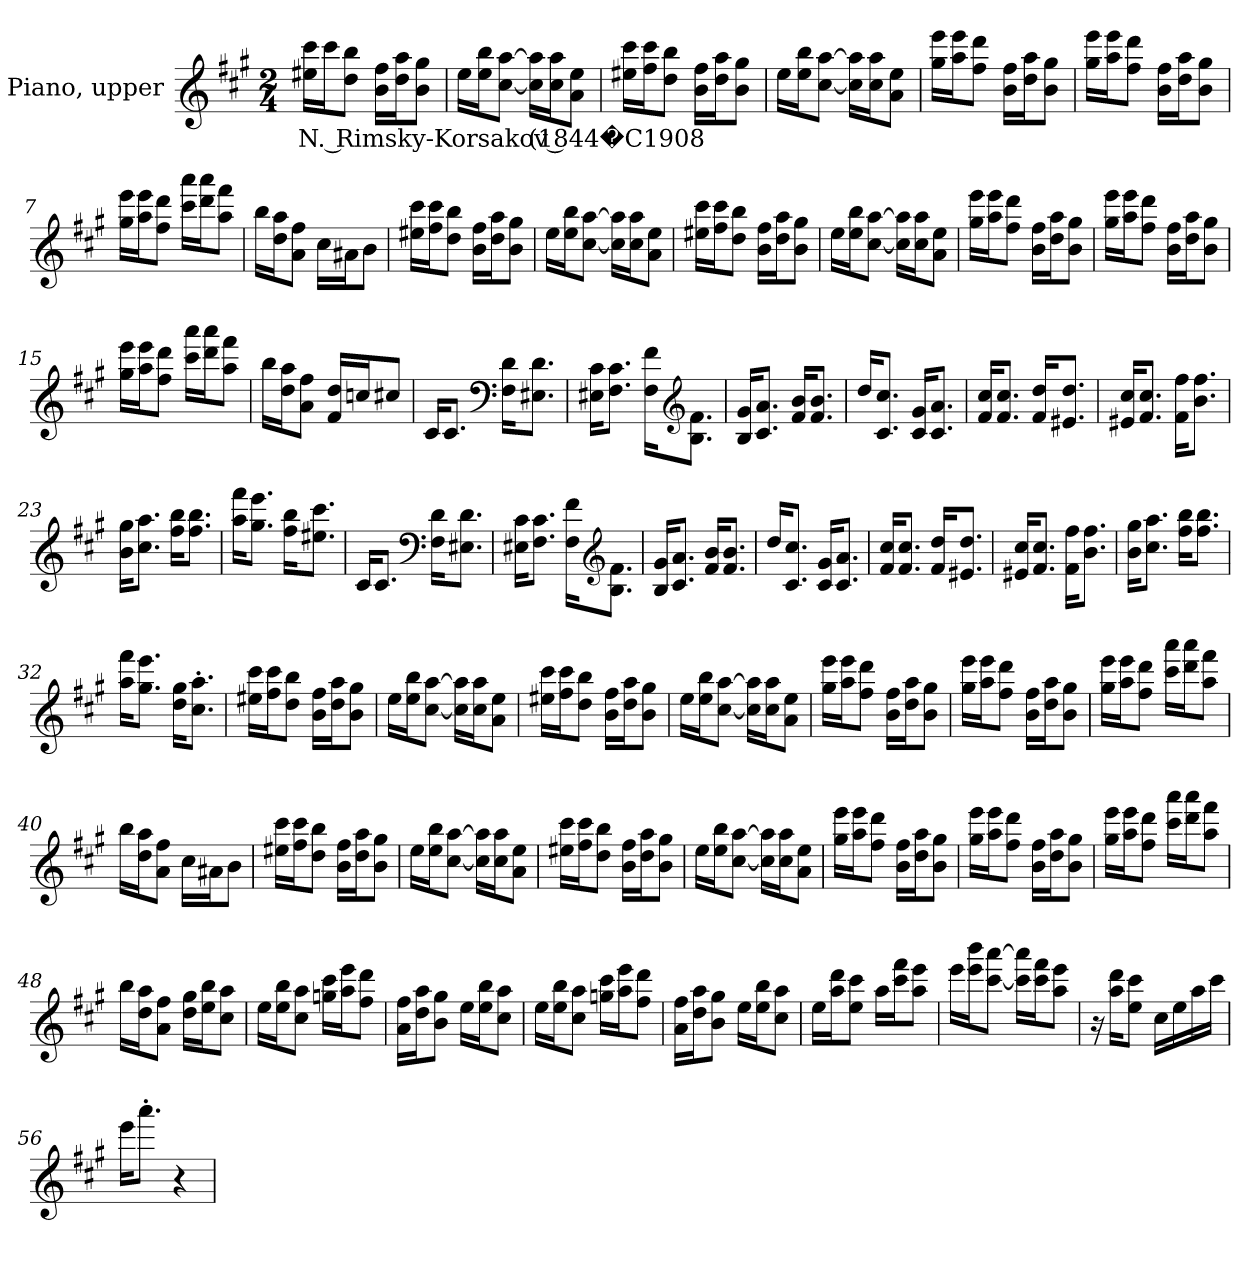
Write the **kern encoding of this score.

**kern	**text
*part1	*part1
*staff1	*staff1
*I"Piano, upper	*
*I'Pno.	*
*clefG2	*
*k[f#c#g#]	*
*M2/4	*
*MM60	*
=1	=1
!	!LO:LY:b
16ee#X\ 16ccc#\LL	N. Rimsky-Korsakov (1844�C1908
16ccc#\J	.
8dd\ 8bb\J	.
16b\ 16ff#\LL	.
16dd\ 16aa\J	.
8b\ 8gg#\J	.
=2	=2
16ee\LL	.
16ee\ 16bb\J	.
[8cc#\ [8aa\J	.
16cc#\] 16aa\]LL	.
16cc#\ 16aa\J	.
8a\ 8ee\J	.
=3	=3
16ee#X\ 16ccc#\LL	.
16ff#\ 16ccc#\J	.
8dd\ 8bb\J	.
16b\ 16ff#\LL	.
16dd\ 16aa\J	.
8b\ 8gg#\J	.
!!LO:LB:g=z
=4	=4
16ee\LL	.
16ee\ 16bb\J	.
[8cc#\ [8aa\J	.
16cc#\] 16aa\]LL	.
16cc#\ 16aa\J	.
8a\ 8ee\J	.
=5	=5
16gg#\ 16eee\LL	.
16aa\ 16eee\J	.
8ff#\ 8ddd\J	.
16b\ 16ff#\LL	.
16dd\ 16aa\J	.
8b\ 8gg#\J	.
=6	=6
16gg#\ 16eee\LL	.
16aa\ 16eee\J	.
8ff#\ 8ddd\J	.
16b\ 16ff#\LL	.
16dd\ 16aa\J	.
8b\ 8gg#\J	.
=7	=7
16gg#\ 16eee\LL	.
16aa\ 16eee\J	.
8ff#\ 8ddd\J	.
16ccc#\ 16aaa\LL	.
16ddd\ 16aaa\J	.
8aa\ 8fff#\J	.
=8	=8
16bb\LL	.
16dd\ 16aa\J	.
8a\ 8ff#\J	.
16cc#\LL	.
16a#X\J	.
8b\J	.
!!LO:LB:g=z
=9	=9
16ee#X\ 16ccc#\LL	.
16ff#\ 16ccc#\J	.
8dd\ 8bb\J	.
16b\ 16ff#\LL	.
16dd\ 16aa\J	.
8b\ 8gg#\J	.
=10	=10
16ee\LL	.
16ee\ 16bb\J	.
[8cc#\ [8aa\J	.
16cc#\] 16aa\]LL	.
16cc#\ 16aa\J	.
8a\ 8ee\J	.
=11	=11
16ee#X\ 16ccc#\LL	.
16ff#\ 16ccc#\J	.
8dd\ 8bb\J	.
16b\ 16ff#\LL	.
16dd\ 16aa\J	.
8b\ 8gg#\J	.
=12	=12
16ee\LL	.
16ee\ 16bb\J	.
[8cc#\ [8aa\J	.
16cc#\] 16aa\]LL	.
16cc#\ 16aa\J	.
8a\ 8ee\J	.
=13	=13
16gg#\ 16eee\LL	.
16aa\ 16eee\J	.
8ff#\ 8ddd\J	.
16b\ 16ff#\LL	.
16dd\ 16aa\J	.
8b\ 8gg#\J	.
!!LO:LB:g=z
=14	=14
16gg#\ 16eee\LL	.
16aa\ 16eee\J	.
8ff#\ 8ddd\J	.
16b\ 16ff#\LL	.
16dd\ 16aa\J	.
8b\ 8gg#\J	.
=15	=15
16gg#\ 16eee\LL	.
16aa\ 16eee\J	.
8ff#\ 8ddd\J	.
16ccc#\ 16aaa\LL	.
16ddd\ 16aaa\J	.
8aa\ 8fff#\J	.
=16	=16
16bb\LL	.
16dd\ 16aa\J	.
8a\ 8ff#\J	.
16f#/ 16dd/LL	.
16ccn/J	.
8cc#X/J	.
=17	=17
16c#/KL	.
8.c#/J	.
*clefF4	*
16F#\ 16d\KL	.
8.E#X\ 8.d\J	.
=18	=18
16E#X\ 16c#\KL	.
8.F#\ 8.c#\J	.
16F#\ 16f#\KL	.
*clefG2	*
8.B\ 8.f#\J	.
!!LO:LB:g=z
=19	=19
16B/ 16g#/KL	.
8.c#/ 8.a/J	.
16f#/ 16b/KL	.
8.f#/ 8.b/J	.
=20	=20
16dd/KL	.
8.c#/ 8.cc#/J	.
16c#/ 16g#/KL	.
8.c#/ 8.a/J	.
=21	=21
16f#/ 16cc#/KL	.
8.f#/ 8.cc#/J	.
16f#/ 16dd/KL	.
8.e#X/ 8.dd/J	.
=22	=22
16e#X/ 16cc#/KL	.
8.f#/ 8.cc#/J	.
16f#\ 16ff#\KL	.
8.b\ 8.ff#\J	.
=23	=23
16b\ 16gg#\KL	.
8.cc#\ 8.aa\J	.
16ff#\ 16bb\KL	.
8.ff#\ 8.bb\J	.
=24	=24
16aa\ 16fff#\KL	.
8.gg#\ 8.eee\J	.
16ff#\ 16bb\KL	.
8.ee#X\ 8.ccc#\J	.
!!LO:LB:g=z
=25	=25
16c#/KL	.
8.c#/J	.
*clefF4	*
16F#\ 16d\KL	.
8.E#X\ 8.d\J	.
=26	=26
16E#X\ 16c#\KL	.
8.F#\ 8.c#\J	.
16F#\ 16f#\KL	.
*clefG2	*
8.B\ 8.f#\J	.
=27	=27
16B/ 16g#/KL	.
8.c#/ 8.a/J	.
16f#/ 16b/KL	.
8.f#/ 8.b/J	.
=28	=28
16dd/KL	.
8.c#/ 8.cc#/J	.
16c#/ 16g#/KL	.
8.c#/ 8.a/J	.
=29	=29
16f#/ 16cc#/KL	.
8.f#/ 8.cc#/J	.
16f#/ 16dd/KL	.
8.e#X/ 8.dd/J	.
=30	=30
16e#X/ 16cc#/KL	.
8.f#/ 8.cc#/J	.
16f#\ 16ff#\KL	.
8.b\ 8.ff#\J	.
!!LO:LB:g=z
=31	=31
16b\ 16gg#\KL	.
8.cc#\ 8.aa\J	.
16ff#\ 16bb\KL	.
8.ff#\ 8.bb\J	.
=32	=32
16aa\ 16fff#\KL	.
8.gg#\ 8.eee\J	.
16dd\ 16gg#\KL	.
8.cc#\' 8.aa\'J	.
=33	=33
16ee#X\ 16ccc#\LL	.
16ff#\ 16ccc#\J	.
8dd\ 8bb\J	.
16b\ 16ff#\LL	.
16dd\ 16aa\J	.
8b\ 8gg#\J	.
=34	=34
16ee\LL	.
16ee\ 16bb\J	.
[8cc#\ [8aa\J	.
16cc#\] 16aa\]LL	.
16cc#\ 16aa\J	.
8a\ 8ee\J	.
=35	=35
16ee#X\ 16ccc#\LL	.
16ff#\ 16ccc#\J	.
8dd\ 8bb\J	.
16b\ 16ff#\LL	.
16dd\ 16aa\J	.
8b\ 8gg#\J	.
=36	=36
16ee\LL	.
16ee\ 16bb\J	.
[8cc#\ [8aa\J	.
16cc#\] 16aa\]LL	.
16cc#\ 16aa\J	.
8a\ 8ee\J	.
!!LO:LB:g=z
=37	=37
16gg#\ 16eee\LL	.
16aa\ 16eee\J	.
8ff#\ 8ddd\J	.
16b\ 16ff#\LL	.
16dd\ 16aa\J	.
8b\ 8gg#\J	.
=38	=38
16gg#\ 16eee\LL	.
16aa\ 16eee\J	.
8ff#\ 8ddd\J	.
16b\ 16ff#\LL	.
16dd\ 16aa\J	.
8b\ 8gg#\J	.
=39	=39
16gg#\ 16eee\LL	.
16aa\ 16eee\J	.
8ff#\ 8ddd\J	.
16ccc#\ 16aaa\LL	.
16ddd\ 16aaa\J	.
8aa\ 8fff#\J	.
=40	=40
16bb\LL	.
16dd\ 16aa\J	.
8a\ 8ff#\J	.
16cc#\LL	.
16a#X\J	.
8b\J	.
=41	=41
16ee#X\ 16ccc#\LL	.
16ff#\ 16ccc#\J	.
8dd\ 8bb\J	.
16b\ 16ff#\LL	.
16dd\ 16aa\J	.
8b\ 8gg#\J	.
!!LO:LB:g=z
=42	=42
16ee\LL	.
16ee\ 16bb\J	.
[8cc#\ [8aa\J	.
16cc#\] 16aa\]LL	.
16cc#\ 16aa\J	.
8a\ 8ee\J	.
=43	=43
16ee#X\ 16ccc#\LL	.
16ff#\ 16ccc#\J	.
8dd\ 8bb\J	.
16b\ 16ff#\LL	.
16dd\ 16aa\J	.
8b\ 8gg#\J	.
=44	=44
16ee\LL	.
16ee\ 16bb\J	.
[8cc#\ [8aa\J	.
16cc#\] 16aa\]LL	.
16cc#\ 16aa\J	.
8a\ 8ee\J	.
=45	=45
16gg#\ 16eee\LL	.
16aa\ 16eee\J	.
8ff#\ 8ddd\J	.
16b\ 16ff#\LL	.
16dd\ 16aa\J	.
8b\ 8gg#\J	.
=46	=46
16gg#\ 16eee\LL	.
16aa\ 16eee\J	.
8ff#\ 8ddd\J	.
16b\ 16ff#\LL	.
16dd\ 16aa\J	.
8b\ 8gg#\J	.
!!LO:LB:g=z
=47	=47
16gg#\ 16eee\LL	.
16aa\ 16eee\J	.
8ff#\ 8ddd\J	.
16ccc#\ 16aaa\LL	.
16ddd\ 16aaa\J	.
8aa\ 8fff#\J	.
=48	=48
16bb\LL	.
16dd\ 16aa\J	.
8a\ 8ff#\J	.
16dd\ 16gg#\LL	.
16ee\ 16bb\J	.
8cc#\ 8aa\J	.
=49	=49
16ee\LL	.
16ee\ 16bb\J	.
8cc#\ 8aa\J	.
16ggn\ 16ccc#\LL	.
16aa\ 16eee\J	.
8ff#\ 8ddd\J	.
=50	=50
16a\ 16ff#\LL	.
16dd\ 16aa\J	.
8b\ 8gg#\J	.
16ee\LL	.
16ee\ 16bb\J	.
8cc#\ 8aa\J	.
=51	=51
16ee\LL	.
16ee\ 16bb\J	.
8cc#\ 8aa\J	.
16ggn\ 16ccc#\LL	.
16aa\ 16eee\J	.
8ff#\ 8ddd\J	.
!!LO:LB:g=z
=52	=52
16a\ 16ff#\LL	.
16dd\ 16aa\J	.
8b\ 8gg#\J	.
16ee\LL	.
16ee\ 16bb\J	.
8cc#\ 8aa\J	.
=53	=53
16ee\LL	.
16aa\ 16ddd\J	.
8ee\ 8ccc#\J	.
16aa\LL	.
16ccc#\ 16fff#\J	.
8aa\ 8eee\J	.
=54	=54
16eee\LL	.
16eee\ 16bbb\J	.
[8ccc#\ [8aaa\J	.
16ccc#\] 16aaa\]LL	.
16ccc#\ 16fff#\J	.
8aa\ 8eee\J	.
=55	=55
16r	.
16aa\ 16ddd\KL	.
8ee\ 8ccc#\J	.
16cc#\LL	.
16ee\	.
16aa\	.
16ccc#\JJ	.
=56	=56
16eee\KL	.
8.aaa'\J	.
4r	.
=	=
*-	*-
